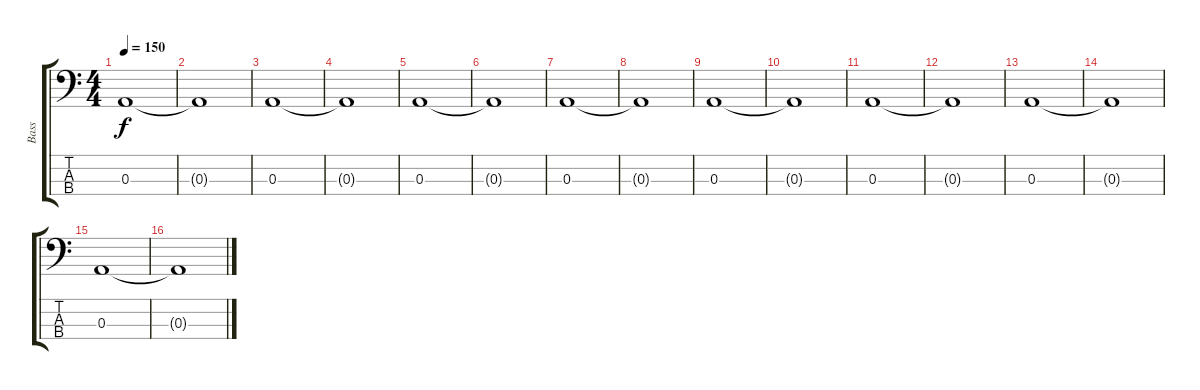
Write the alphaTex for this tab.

\track ("Bass" "Bass") {instrument electricbassfinger}
\staff {score tabs}
\tuning (G2 D2 A1 E1) {hide}
\ts (4 4)
\tempo 150
\clef f4
\ks aminor
0.3.1{dy f} |
0.3{t}.1 |
0.3.1 |
0.3{t}.1 |
0.3.1 |
0.3{t}.1 |
0.3.1 |
0.3{t}.1 |
0.3.1 |
0.3{t}.1 |
0.3.1 |
0.3{t}.1 |
0.3.1 |
0.3{t}.1 |
0.3.1 |
0.3{t}.1
